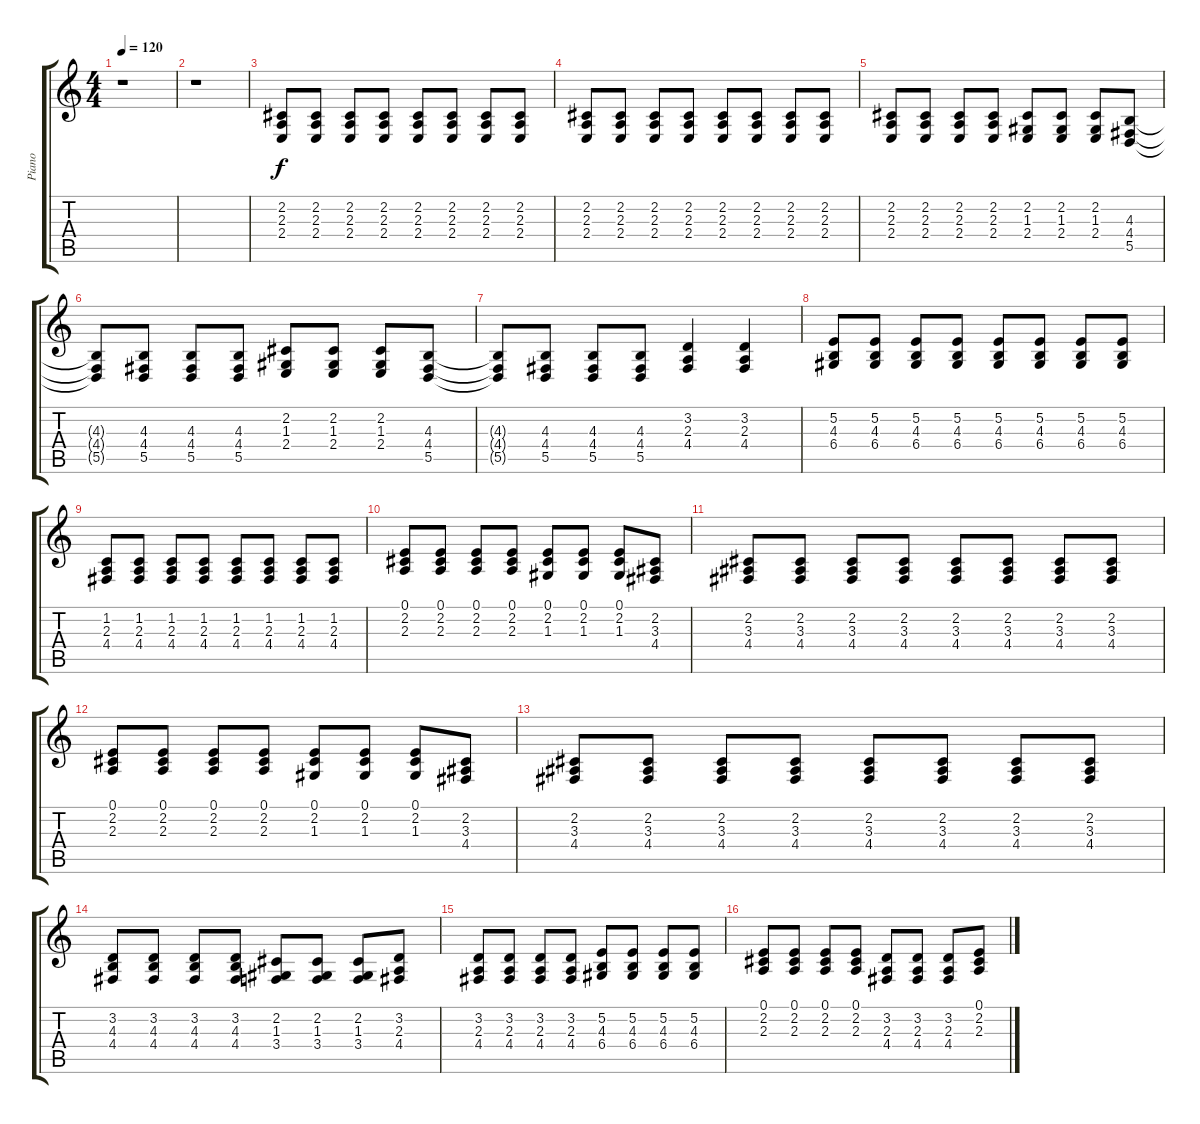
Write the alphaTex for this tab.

\track ("Piano" "Piano") {instrument acousticgrandpiano}
\staff {score tabs}
\tuning (E4 B3 G3 D3 A2 E2) {hide}
\ts (4 4)
\tempo 120
\clef g2
\ks c
r.1{dy f instrument acousticgrandpiano} |
r.1 |
(2.2 2.3 2.4).8 (2.2 2.3 2.4).8 (2.2 2.3 2.4).8 (2.2 2.3 2.4).8 (2.2 2.3 2.4).8 (2.2 2.3 2.4).8 (2.2 2.3 2.4).8 (2.2 2.3 2.4).8 |
(2.2 2.3 2.4).8 (2.2 2.3 2.4).8 (2.2 2.3 2.4).8 (2.2 2.3 2.4).8 (2.2 2.3 2.4).8 (2.2 2.3 2.4).8 (2.2 2.3 2.4).8 (2.2 2.3 2.4).8 |
(2.2 2.3 2.4).8 (2.2 2.3 2.4).8 (2.2 2.3 2.4).8 (2.2 2.3 2.4).8 (2.2 1.3 2.4).8 (2.2 1.3 2.4).8 (2.2 1.3 2.4).8 (4.3 4.4 5.5).8 |
(4.3{t} 4.4{t} 5.5{t}).8 (4.3 4.4 5.5).8 (4.3 4.4 5.5).8 (4.3 4.4 5.5).8 (2.2 1.3 2.4).8 (2.2 1.3 2.4).8 (2.2 1.3 2.4).8 (4.3 4.4 5.5).8 |
(4.3{t} 4.4{t} 5.5{t}).8 (4.3 4.4 5.5).8 (4.3 4.4 5.5).8 (4.3 4.4 5.5).8 (3.2 2.3 4.4).4 (3.2 2.3 4.4).4 |
(5.2 4.3 6.4).8 (5.2 4.3 6.4).8 (5.2 4.3 6.4).8 (5.2 4.3 6.4).8 (5.2 4.3 6.4).8 (5.2 4.3 6.4).8 (5.2 4.3 6.4).8 (5.2 4.3 6.4).8 |
(1.2 2.3 4.4).8 (1.2 2.3 4.4).8 (1.2 2.3 4.4).8 (1.2 2.3 4.4).8 (1.2 2.3 4.4).8 (1.2 2.3 4.4).8 (1.2 2.3 4.4).8 (1.2 2.3 4.4).8 |
(0.1 2.2 2.3).8 (0.1 2.2 2.3).8 (0.1 2.2 2.3).8 (0.1 2.2 2.3).8 (0.1 2.2 1.3).8 (0.1 2.2 1.3).8 (0.1 2.2 1.3).8 (2.2 3.3 4.4).8 |
(2.2 3.3 4.4).8 (2.2 3.3 4.4).8 (2.2 3.3 4.4).8 (2.2 3.3 4.4).8 (2.2 3.3 4.4).8 (2.2 3.3 4.4).8 (2.2 3.3 4.4).8 (2.2 3.3 4.4).8 |
(0.1 2.2 2.3).8 (0.1 2.2 2.3).8 (0.1 2.2 2.3).8 (0.1 2.2 2.3).8 (0.1 2.2 1.3).8 (0.1 2.2 1.3).8 (0.1 2.2 1.3).8 (2.2 3.3 4.4).8 |
(2.2 3.3 4.4).8 (2.2 3.3 4.4).8 (2.2 3.3 4.4).8 (2.2 3.3 4.4).8 (2.2 3.3 4.4).8 (2.2 3.3 4.4).8 (2.2 3.3 4.4).8 (2.2 3.3 4.4).8 |
(3.2 4.3 4.4).8 (3.2 4.3 4.4).8 (3.2 4.3 4.4).8 (3.2 4.3 4.4).8 (2.2 1.3 3.4).8 (2.2 1.3 3.4).8 (2.2 1.3 3.4).8 (3.2 2.3 4.4).8 |
(3.2 2.3 4.4).8 (3.2 2.3 4.4).8 (3.2 2.3 4.4).8 (3.2 2.3 4.4).8 (5.2 4.3 6.4).8 (5.2 4.3 6.4).8 (5.2 4.3 6.4).8 (5.2 4.3 6.4).8 |
(0.1 2.2 2.3).8 (0.1 2.2 2.3).8 (0.1 2.2 2.3).8 (0.1 2.2 2.3).8 (3.2 2.3 4.4).8 (3.2 2.3 4.4).8 (3.2 2.3 4.4).8 (0.1 2.2 2.3).8
